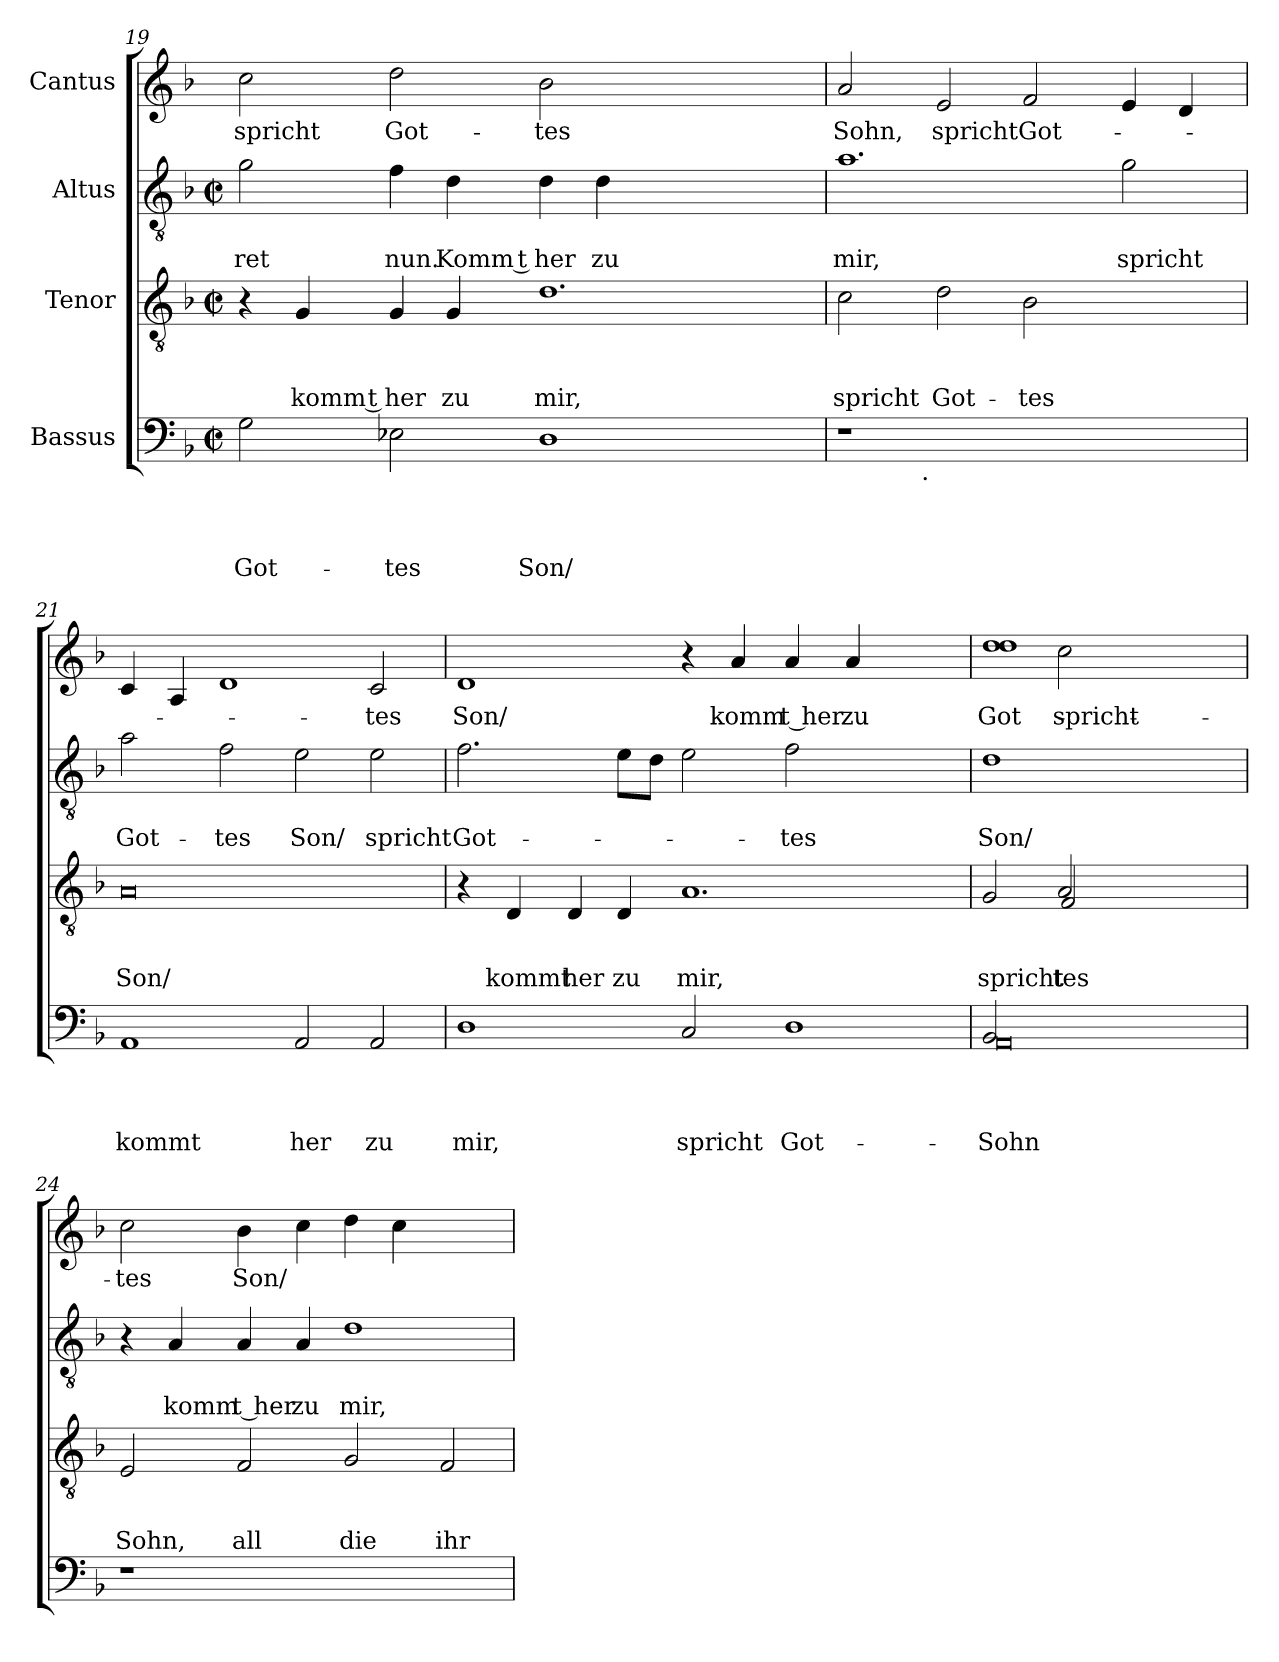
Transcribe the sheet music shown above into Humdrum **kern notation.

**kern	**text	**text	**text	**text	**kern	**text	**text	**text	**kern	**text	**text	**kern	**text
*part4	*part4	*part4	*part4	*part4	*part3	*part3	*part3	*part3	*part2	*part2	*part2	*part1	*part1
*staff4	*staff4	*staff4	*staff4	*staff4	*staff3	*staff3	*staff3	*staff3	*staff2	*staff2	*staff2	*staff1	*staff1
*I"Bassus	*	*	*	*	*I"Tenor	*	*	*	*I"Altus	*	*	*I"Cantus	*
*clefF4	*	*	*	*	*clefGv2	*	*	*	*clefGv2	*	*	*clefG2	*
*k[b-]	*	*	*	*	*k[b-]	*	*	*	*k[b-]	*	*	*k[b-]	*
*F:	*	*	*	*	*F:	*	*	*	*F:	*	*	*F:	*
*M2/2	*	*	*	*	*M2/2	*	*	*	*M2/2	*	*	*	*
*met(c|)	*	*	*	*	*met(c|)	*	*	*	*met(c|)	*	*	*	*
=19	=19	=19	=19	=19	=19	=19	=19	=19	=19	=19	=19	=19	=19
!	!	!	!	!LO:LY:b	!	!	!	!	!	!	!LO:LY:b	!	!LO:LY:b
2G\	.	.	.	Got-	4r	.	.	.	2g\	.	-ret	2cc\	spricht
!	!	!	!	!	!	!	!	!LO:LY:b	!	!	!	!	!
.	.	.	.	.	4G/	.	.	komm t	.	.	.	.	.
!	!	!	!	!LO:LY:b	!	!	!	!LO:LY:b	!	!	!LO:LY:b	!	!LO:LY:b
2E-X\	.	.	.	-tes	4G/	.	.	her	4f\	.	nun.	2dd\	Got-
!	!	!	!	!	!	!	!	!LO:LY:b	!	!	!LO:LY:b	!	!
.	.	.	.	.	4G/	.	.	zu	4d\	.	Komm t	.	.
!	!	!	!	!LO:LY:b	!	!	!	!LO:LY:b	!	!	!LO:LY:b	!	!LO:LY:b
1D	.	.	.	Son/	1.d	.	.	mir,	4d\	.	her	2b-\	-tes
!	!	!	!	!	!	!	!	!	!	!	!LO:LY:b	!	!
.	.	.	.	.	.	.	.	.	4d\	.	zu	.	.
.	.	.	.	.	.	.	.	.	1ryy	.	.	1ryy	.
2ryy	.	.	.	.	.	.	.	.	.	.	.	.	.
=20	=20	=20	=20	=20	=20	=20	=20	=20	=20	=20	=20	=20	=20
!	!	!	!	!	!	!	!	!LO:LY:b	!	!	!LO:LY:b	!	!LO:LY:b
*^	*	*	*	*	*	*	*	*	*	*	*	*	*
1r	4...ryy	.	.	.	.	2c\	.	.	spricht	1.a	.	mir,	2a/	Sohn,
!	!LO:TX:b:t=.	!	!	!	!	!	!	!	!	!	!	!	!	!
.	1ryy	.	.	.	.	.	.	.	.	.	.	.	.	.
!	!	!	!	!	!	!	!	!	!LO:LY:b	!	!	!	!	!LO:LY:b
.	.	.	.	.	.	2d\	.	.	Got-	.	.	.	2e/	spricht
!	!	!	!	!	!	!	!	!	!LO:LY:b:rj	!	!	!	!	!LO:LY:b
1ryy	.	.	.	.	.	2B-\	.	.	-tes	.	.	.	2f/	Got-
.	2ryy	.	.	.	.	.	.	.	.	.	.	.	.	.
!	!	!	!	!	!	!	!	!	!	!	!	!LO:LY:b	!	!
.	.	.	.	.	.	2ryy	.	.	.	2g\	.	spricht	4e/	.
.	.	.	.	.	.	.	.	.	.	.	.	.	4d/	.
.	32ryy	.	.	.	.	.	.	.	.	.	.	.	.	.
!!LO:LB:g=z
=21	=21	=21	=21	=21	=21	=21	=21	=21	=21	=21	=21	=21	=21	=21
!	!	!	!	!	!LO:LY:b	!	!	!	!LO:LY:b	!	!	!LO:LY:b	!	!
*v	*v	*	*	*	*	*	*	*	*	*	*	*	*	*
1AA	.	.	.	kommt	0A	.	.	Son/	2a\	.	Got-	4c/	.
.	.	.	.	.	.	.	.	.	.	.	.	4A/	.
!	!	!	!	!	!	!	!	!	!	!	!LO:LY:b:rj	!	!
.	.	.	.	.	.	.	.	.	2f\	.	-tes	1d	.
!	!	!	!	!LO:LY:b	!	!	!	!	!	!	!LO:LY:b	!	!
2AA/	.	.	.	her	.	.	.	.	2e\	.	Son/	.	.
!	!	!	!	!LO:LY:b	!	!	!	!	!	!	!LO:LY:b	!	!LO:LY:b
2AA/	.	.	.	zu	.	.	.	.	2e\	.	spricht	2c/	-tes
=22	=22	=22	=22	=22	=22	=22	=22	=22	=22	=22	=22	=22	=22
!	!	!	!	!LO:LY:b	!	!	!	!	!	!	!LO:LY:b	!	!LO:LY:b
1D	.	.	.	mir,	4r	.	.	.	2.f\	.	Got-	1d	Son/
!	!	!	!	!	!	!	!	!LO:LY:b	!	!	!	!	!
.	.	.	.	.	4D/	.	.	kommt	.	.	.	.	.
!	!	!	!	!	!	!	!	!LO:LY:b	!	!	!	!	!
.	.	.	.	.	4D/	.	.	her	.	.	.	.	.
!	!	!	!	!	!	!	!	!LO:LY:b	!	!	!	!	!
.	.	.	.	.	4D/	.	.	zu	8e\L	.	.	.	.
.	.	.	.	.	.	.	.	.	8d\J	.	.	.	.
!	!	!	!	!LO:LY:b	!	!	!	!LO:LY:b	!	!	!	!	!
2C/	.	.	.	spricht	1.A	.	.	mir,	2e\	.	.	4r	.
!	!	!	!	!	!	!	!	!	!	!	!	!	!LO:LY:b
.	.	.	.	.	.	.	.	.	.	.	.	4a/	komm
!	!	!	!	!LO:LY:b	!	!	!	!	!	!	!LO:LY:b	!	!LO:LY:b:rj
1D	.	.	.	Got-	.	.	.	.	2f\	.	-tes	4a/	t her
!	!	!	!	!	!	!	!	!	!	!	!	!	!LO:LY:b
.	.	.	.	.	.	.	.	.	.	.	.	4a/	zu
.	.	.	.	.	.	.	.	.	2ryy	.	.	2ryy	.
=23	=23	=23	=23	=23	=23	=23	=23	=23	=23	=23	=23	=23	=23
!	!	!	!	!LO:LY:b	!	!	!	!	!	!	!	!	!
*^	*	*	*	*	*	*	*	*	*	*	*	*	*
!	!	!	!	!	!LO:LY:b	!	!	!	!LO:LY:b	!	!	!LO:LY:b	!	!LO:LY:b
*	*	*	*	*	*	*^	*	*	*	*	*	*	*^	*
2BB-/	0AA	.	.	.	Sohn	2G/	2ryy	.	.	spricht	1d	.	Son/	1dd 1dd	2ryy	Got-
!	!	!	!	!	!	!	!	!	!	!LO:LY:b	!	!	!	!	!	!
!	!	!	!	!	!	!	!	!	!	!LO:LY:b	!	!	!	!	!	!LO:LY:b
1.ryy	.	.	.	.	.	2A/	2F/	.	.	-tes	.	.	.	.	2cc\	-spricht
.	.	.	.	.	.	1ryy	1ryy	.	.	.	1ryy	.	.	1ryy	1ryy	.
*v	*v	*	*	*	*	*	*	*	*	*	*	*	*	*	*	*
=24	=24	=24	=24	=24	=24	=24	=24	=24	=24	=24	=24	=24	=24	=24	=24
!	!	!	!	!	!	!	!	!	!LO:LY:b	!	!	!	!	!	!LO:LY:b
*	*	*	*	*	*v	*v	*	*	*	*	*	*	*v	*v	*
1r	.	.	.	.	2E/	.	.	Sohn,	4r	.	.	2cc\	tes
!	!	!	!	!	!	!	!	!	!	!	!LO:LY:b:rj	!	!
.	.	.	.	.	.	.	.	.	4A/	.	komm	.	.
!	!	!	!	!	!	!	!	!LO:LY:b	!	!	!LO:LY:b:rj	!	!LO:LY:b
.	.	.	.	.	2F/	.	.	all	4A/	.	t her	4b-\	Son/
!	!	!	!	!	!	!	!	!	!	!	!LO:LY:b	!	!
.	.	.	.	.	.	.	.	.	4A/	.	zu	4cc\	.
!	!	!	!	!	!	!	!	!LO:LY:b	!	!	!LO:LY:b	!	!
1ryy	.	.	.	.	2G/	.	.	die	1d	.	mir,	4dd\	.
.	.	.	.	.	.	.	.	.	.	.	.	4cc\	.
!	!	!	!	!	!	!	!	!LO:LY:b	!	!	!	!	!
.	.	.	.	.	2F/	.	.	ihr	.	.	.	2ryy	.
=	=	=	=	=	=	=	=	=	=	=	=	=	=
*-	*-	*-	*-	*-	*-	*-	*-	*-	*-	*-	*-	*-	*-
